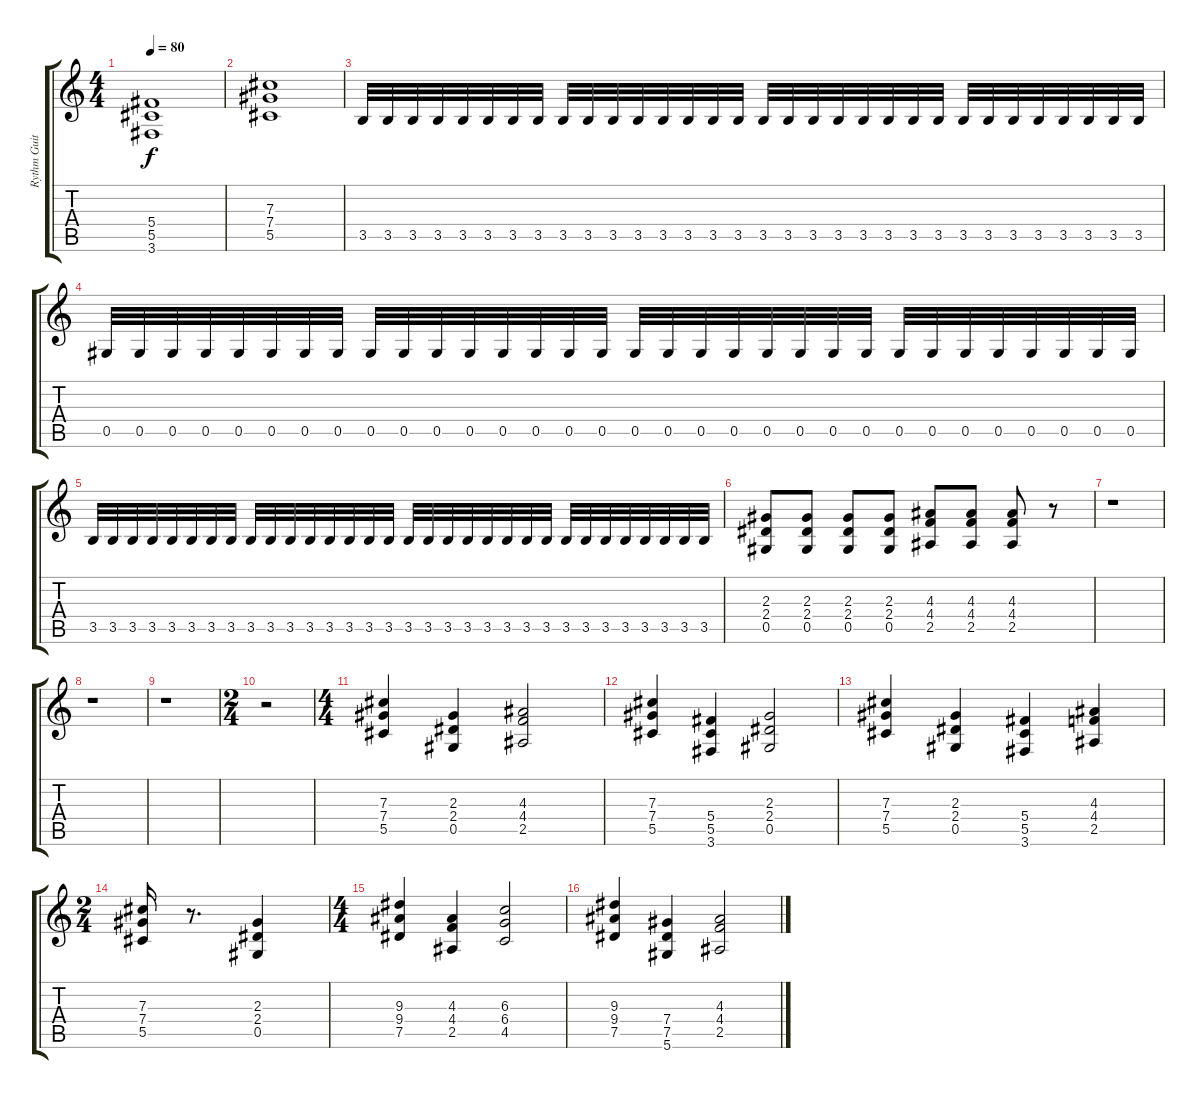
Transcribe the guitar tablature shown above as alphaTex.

\track ("Rythm Guitar 2" "Rythm Guit") {instrument overdrivenguitar}
\staff {score tabs}
\tuning (Eb4 Bb3 Gb3 Db3 Ab2 Eb2) {hide}
\ts (4 4)
\tempo 80
\clef g2
\ks c
(5.4 5.5 3.6).1{dy f} |
(7.3 7.4 5.5).1 |
3.5.32 3.5.32 3.5.32 3.5.32 3.5.32 3.5.32 3.5.32 3.5.32 3.5.32 3.5.32 3.5.32 3.5.32 3.5.32 3.5.32 3.5.32 3.5.32 3.5.32 3.5.32 3.5.32 3.5.32 3.5.32 3.5.32 3.5.32 3.5.32 3.5.32 3.5.32 3.5.32 3.5.32 3.5.32 3.5.32 3.5.32 3.5.32 |
0.5.32 0.5.32 0.5.32 0.5.32 0.5.32 0.5.32 0.5.32 0.5.32 0.5.32 0.5.32 0.5.32 0.5.32 0.5.32 0.5.32 0.5.32 0.5.32 0.5.32 0.5.32 0.5.32 0.5.32 0.5.32 0.5.32 0.5.32 0.5.32 0.5.32 0.5.32 0.5.32 0.5.32 0.5.32 0.5.32 0.5.32 0.5.32 |
3.5.32 3.5.32 3.5.32 3.5.32 3.5.32 3.5.32 3.5.32 3.5.32 3.5.32 3.5.32 3.5.32 3.5.32 3.5.32 3.5.32 3.5.32 3.5.32 3.5.32 3.5.32 3.5.32 3.5.32 3.5.32 3.5.32 3.5.32 3.5.32 3.5.32 3.5.32 3.5.32 3.5.32 3.5.32 3.5.32 3.5.32 3.5.32 |
(2.3 2.4 0.5).8 (2.3 2.4 0.5).8 (2.3 2.4 0.5).8 (2.3 2.4 0.5).8 (4.3 4.4 2.5).8 (4.3 4.4 2.5).8 (4.3 4.4 2.5).8 r.8 |
r.1 |
r.1 |
r.1 |
\ts (2 4)
r.2 |
\ts (4 4)
(7.3 7.4 5.5).4 (2.3 2.4 0.5).4 (4.3 4.4 2.5).2 |
(7.3 7.4 5.5).4 (5.4 5.5 3.6).4 (2.3 2.4 0.5).2 |
(7.3 7.4 5.5).4 (2.3 2.4 0.5).4 (5.4 5.5 3.6).4 (4.3 4.4 2.5).4 |
\ts (2 4)
(7.3 7.4 5.5).16 r.8{d} (2.3 2.4 0.5).4 |
\ts (4 4)
(9.3 9.4 7.5).4 (4.3 4.4 2.5).4 (6.3 6.4 4.5).2 |
(9.3 9.4 7.5).4 (7.4 7.5 5.6).4 (4.3 4.4 2.5).2
